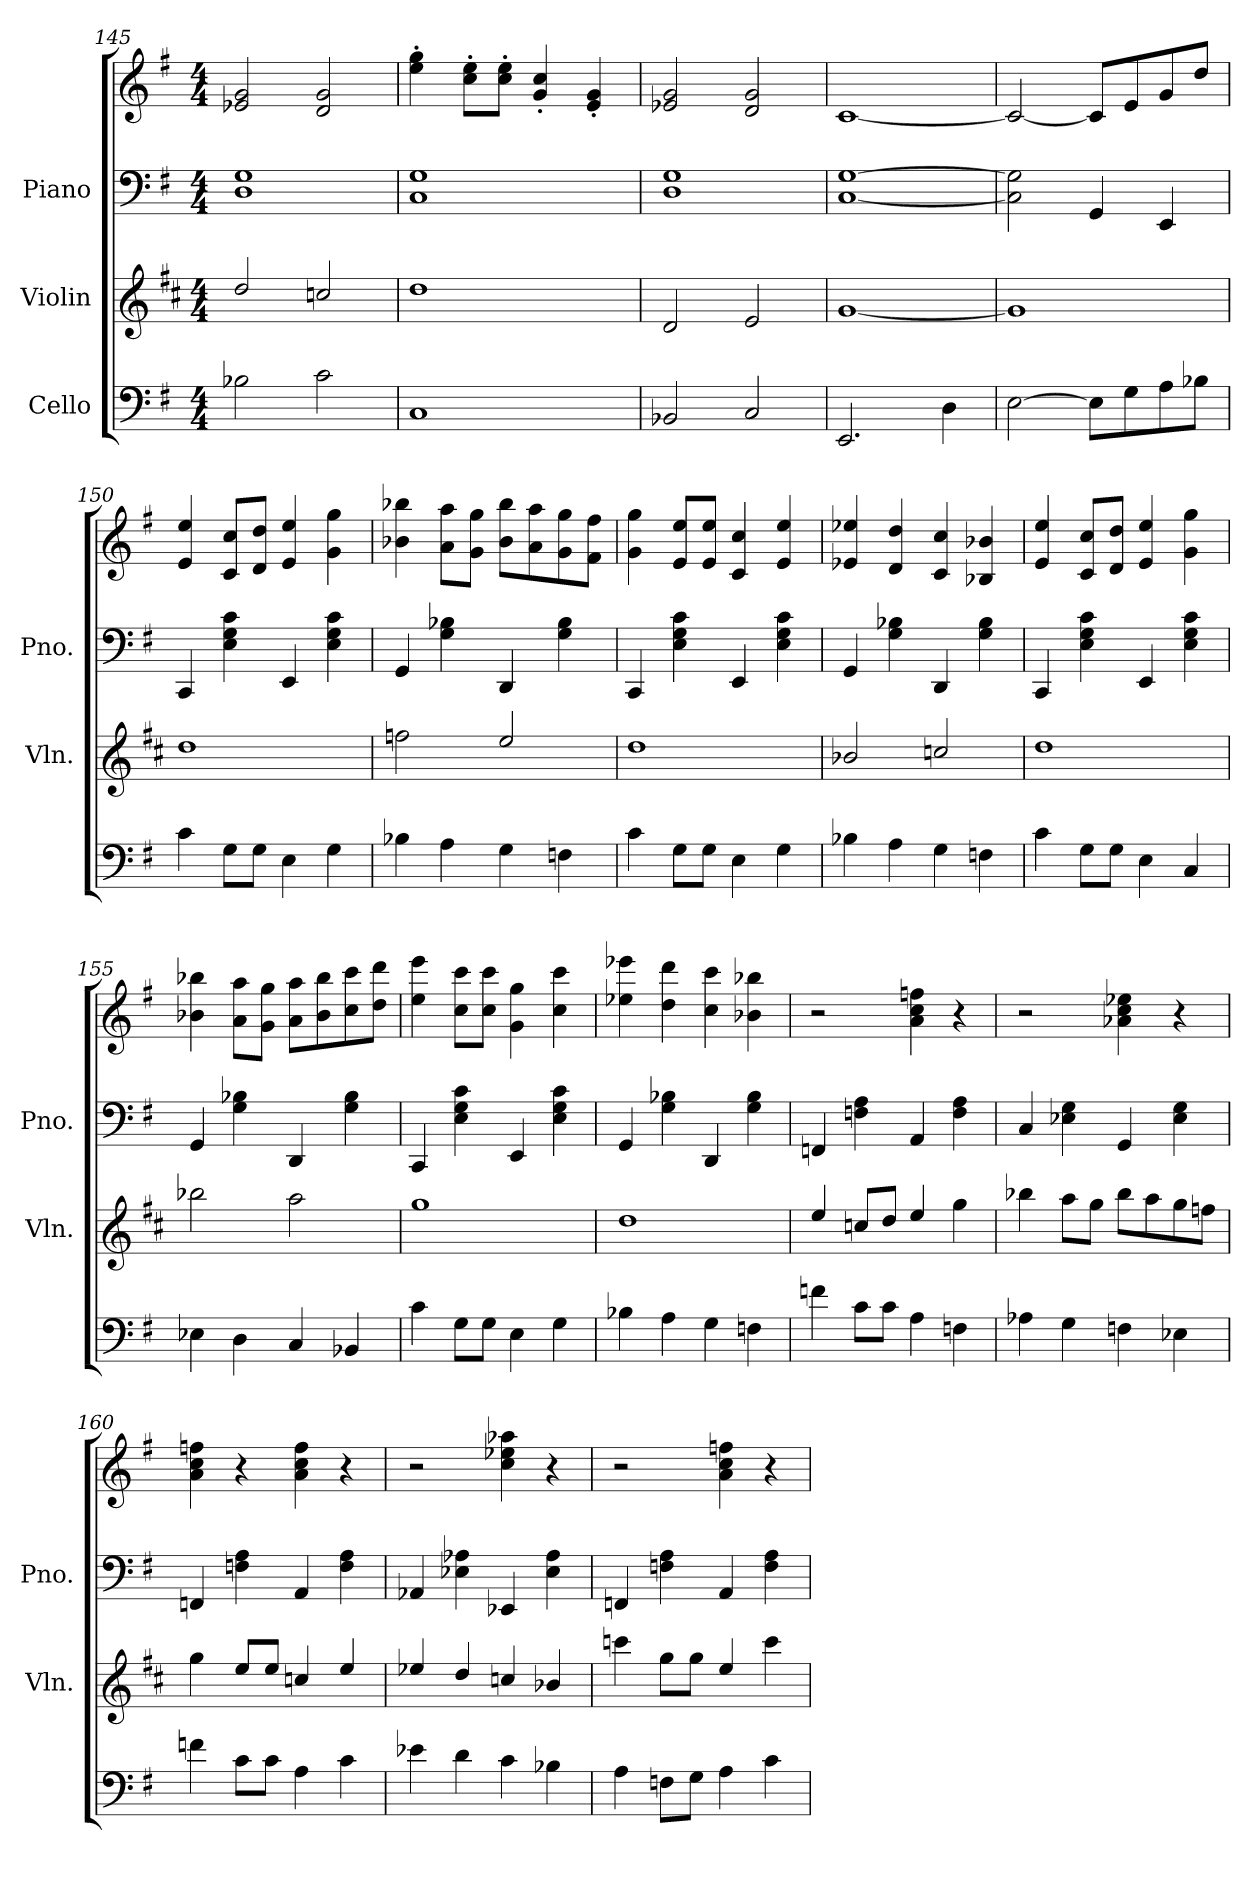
**kern	**kern	**kern	**kern
*part3	*part2	*part1	*part1
*staff4	*staff3	*staff2	*staff1
*I"Cello	*I"Violin	*I"Piano	*
*	*I'Vln.	*I'Pno.	*
!!LO:LB:g=z
*clefF4	*clefG2	*clefF4	*clefG2
*	*ITrd4c7	*	*
*k[f#]	*k[f#]	*k[f#]	*k[f#]
*e:	*e:	*e:	*e:
*M4/4	*M4/4	*M4/4	*M4/4
=145	=145	=145	=145
2B-X\	2g/	1D 1G	2e-X/ 2g/
2c\	2fn/	.	2d/ 2g/
=146	=146	=146	=146
1C	1g	1C 1G	4ee\'> 4gg\'>
.	.	.	8cc\'> 8ee\'>L
.	.	.	8cc\'> 8ee\'>J
.	.	.	4g/'< 4cc/'<
.	.	.	4e/'< 4g/'<
=147	=147	=147	=147
2BB-X/	2G/	1D 1G	2e-X/ 2g/
2C/	2A/	.	2d/ 2g/
=148	=148	=148	=148
2.EE/	[1c	[1C [1G	[1c
4D\	.	.	.
=149	=149	=149	=149
[2E\	1c]	2C\] 2G\]	2c/_
8E\L]	.	4GG/	8c/L]
8G\	.	.	8e/
8A\	.	4EE/	8g/
8B-X\J	.	.	8dd/J
=150	=150	=150	=150
4c\	1g	4CC/	4e/ 4ee/
8G\L	.	4E\ 4G\ 4c\	8c/ 8cc/L
8G\J	.	.	8d/ 8dd/J
4E\	.	4EE/	4e/ 4ee/
4G\	.	4E\ 4G\ 4c\	4g\ 4gg\
!!LO:PB:g=z
=151	=151	=151	=151
4B-X\	2b-X\	4GG/	4b-X\ 4bb-X\
4A\	.	4G\ 4B-X\	8a\ 8aa\L
.	.	.	8g\ 8gg\J
4G\	2a/	4DD/	8b-\ 8bb-\L
.	.	.	8a\ 8aa\
4Fn\	.	4G\ 4B-\	8g\ 8gg\
.	.	.	8f#\ 8ff#\J
=152	=152	=152	=152
4c\	1g	4CC/	4g\ 4gg\
8G\L	.	4E\ 4G\ 4c\	8e/ 8ee/L
8G\J	.	.	8e/ 8ee/J
4E\	.	4EE/	4c/ 4cc/
4G\	.	4E\ 4G\ 4c\	4e/ 4ee/
=153	=153	=153	=153
4B-X\	2e-X/	4GG/	4e-X/ 4ee-X/
4A\	.	4G\ 4B-X\	4d/ 4dd/
4G\	2fn/	4DD/	4c/ 4cc/
4Fn\	.	4G\ 4B-\	4B-X/ 4b-X/
=154	=154	=154	=154
4c\	1g	4CC/	4e/ 4ee/
8G\L	.	4E\ 4G\ 4c\	8c/ 8cc/L
8G\J	.	.	8d/ 8dd/J
4E\	.	4EE/	4e/ 4ee/
4C/	.	4E\ 4G\ 4c\	4g\ 4gg\
=155	=155	=155	=155
4E-X\	2ee-X\	4GG/	4b-X\ 4bb-X\
4D\	.	4G\ 4B-X\	8a\ 8aa\L
.	.	.	8g\ 8gg\J
4C/	2dd\	4DD/	8a\ 8aa\L
.	.	.	8b-\ 8bb-\
4BB-X/	.	4G\ 4B-\	8cc\ 8ccc\
.	.	.	8dd\ 8ddd\J
!!LO:LB:g=z
=156	=156	=156	=156
4c\	1cc	4CC/	4ee\ 4eee\
8G\L	.	4E\ 4G\ 4c\	8cc\ 8ccc\L
8G\J	.	.	8cc\ 8ccc\J
4E\	.	4EE/	4g\ 4gg\
4G\	.	4E\ 4G\ 4c\	4cc\ 4ccc\
=157	=157	=157	=157
4B-X\	1g	4GG/	4ee-X\ 4eee-X\
4A\	.	4G\ 4B-X\	4dd\ 4ddd\
4G\	.	4DD/	4cc\ 4ccc\
4Fn\	.	4G\ 4B-\	4b-X\ 4bb-X\
=158	=158	=158	=158
4fn\	4a/	4FFn/	2r
8c\L	8fn/L	4Fn\ 4A\	.
8c\J	8g/J	.	.
4A\	4a/	4AA/	4a\ 4cc\ 4ffn\
4Fn\	4cc\	4F\ 4A\	4r
=159	=159	=159	=159
4A-X\	4ee-X\	4C/	2r
4G\	8dd\L	4E-X\ 4G\	.
.	8cc\J	.	.
4Fn\	8ee-\L	4GG/	4a-X\ 4cc\ 4ee-X\
.	8dd\	.	.
4E-X\	8cc\	4E-\ 4G\	4r
.	8b-X\J	.	.
=160	=160	=160	=160
4fn\	4cc\	4FFn/	4a\ 4cc\ 4ffn\
8c\L	8a/L	4Fn\ 4A\	4r
8c\J	8a/J	.	.
4A\	4fn/	4AA/	4a\ 4cc\ 4ff\
4c\	4a/	4F\ 4A\	4r
!!LO:PB:g=z
=161	=161	=161	=161
4e-X\	4a-X/	4AA-X/	2r
4d\	4g/	4E-X\ 4A-X\	.
4c\	4fn/	4EE-X/	4cc\ 4ee-X\ 4aa-X\
4B-X\	4e-X/	4E-\ 4A-\	4r
=162	=162	=162	=162
4A\	4ffn\	4FFn/	2r
8Fn\L	8cc\L	4Fn\ 4A\	.
8G\J	8cc\J	.	.
4A\	4a/	4AA/	4a\ 4cc\ 4ffn\
4c\	4ff\	4F\ 4A\	4r
=	=	=	=
*-	*-	*-	*-
